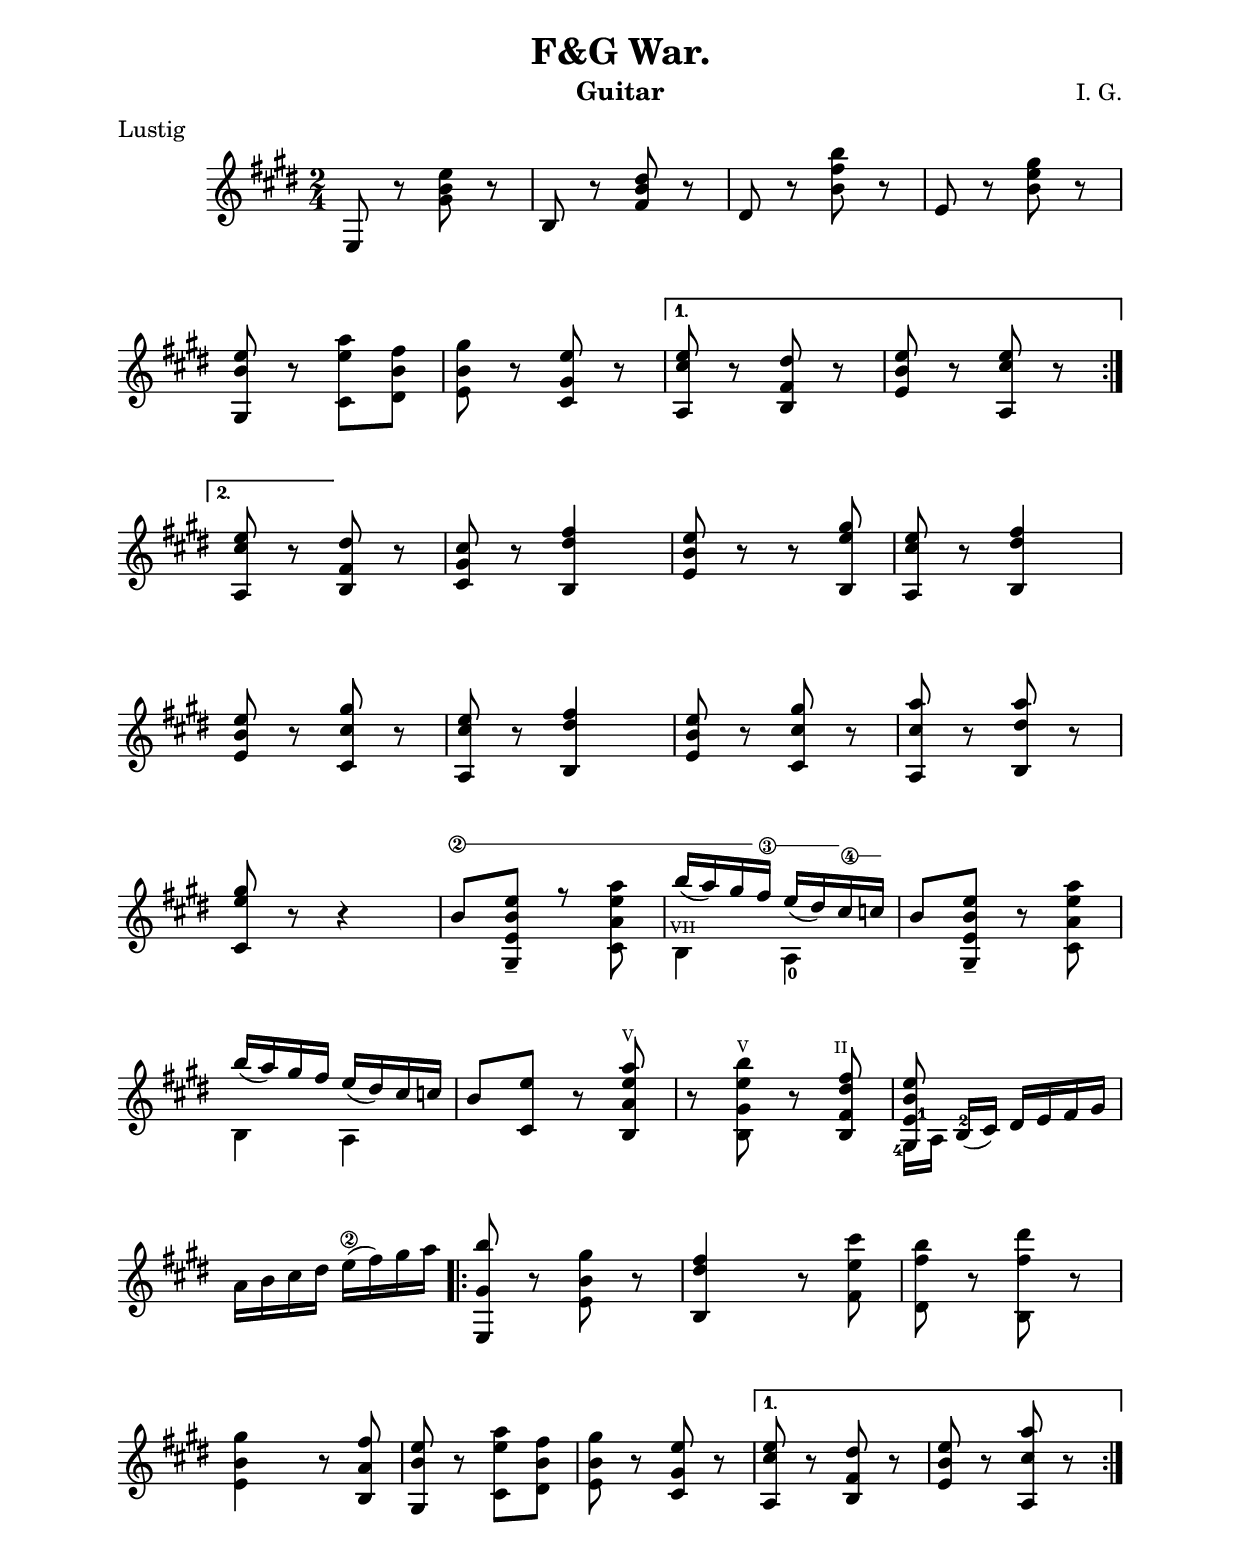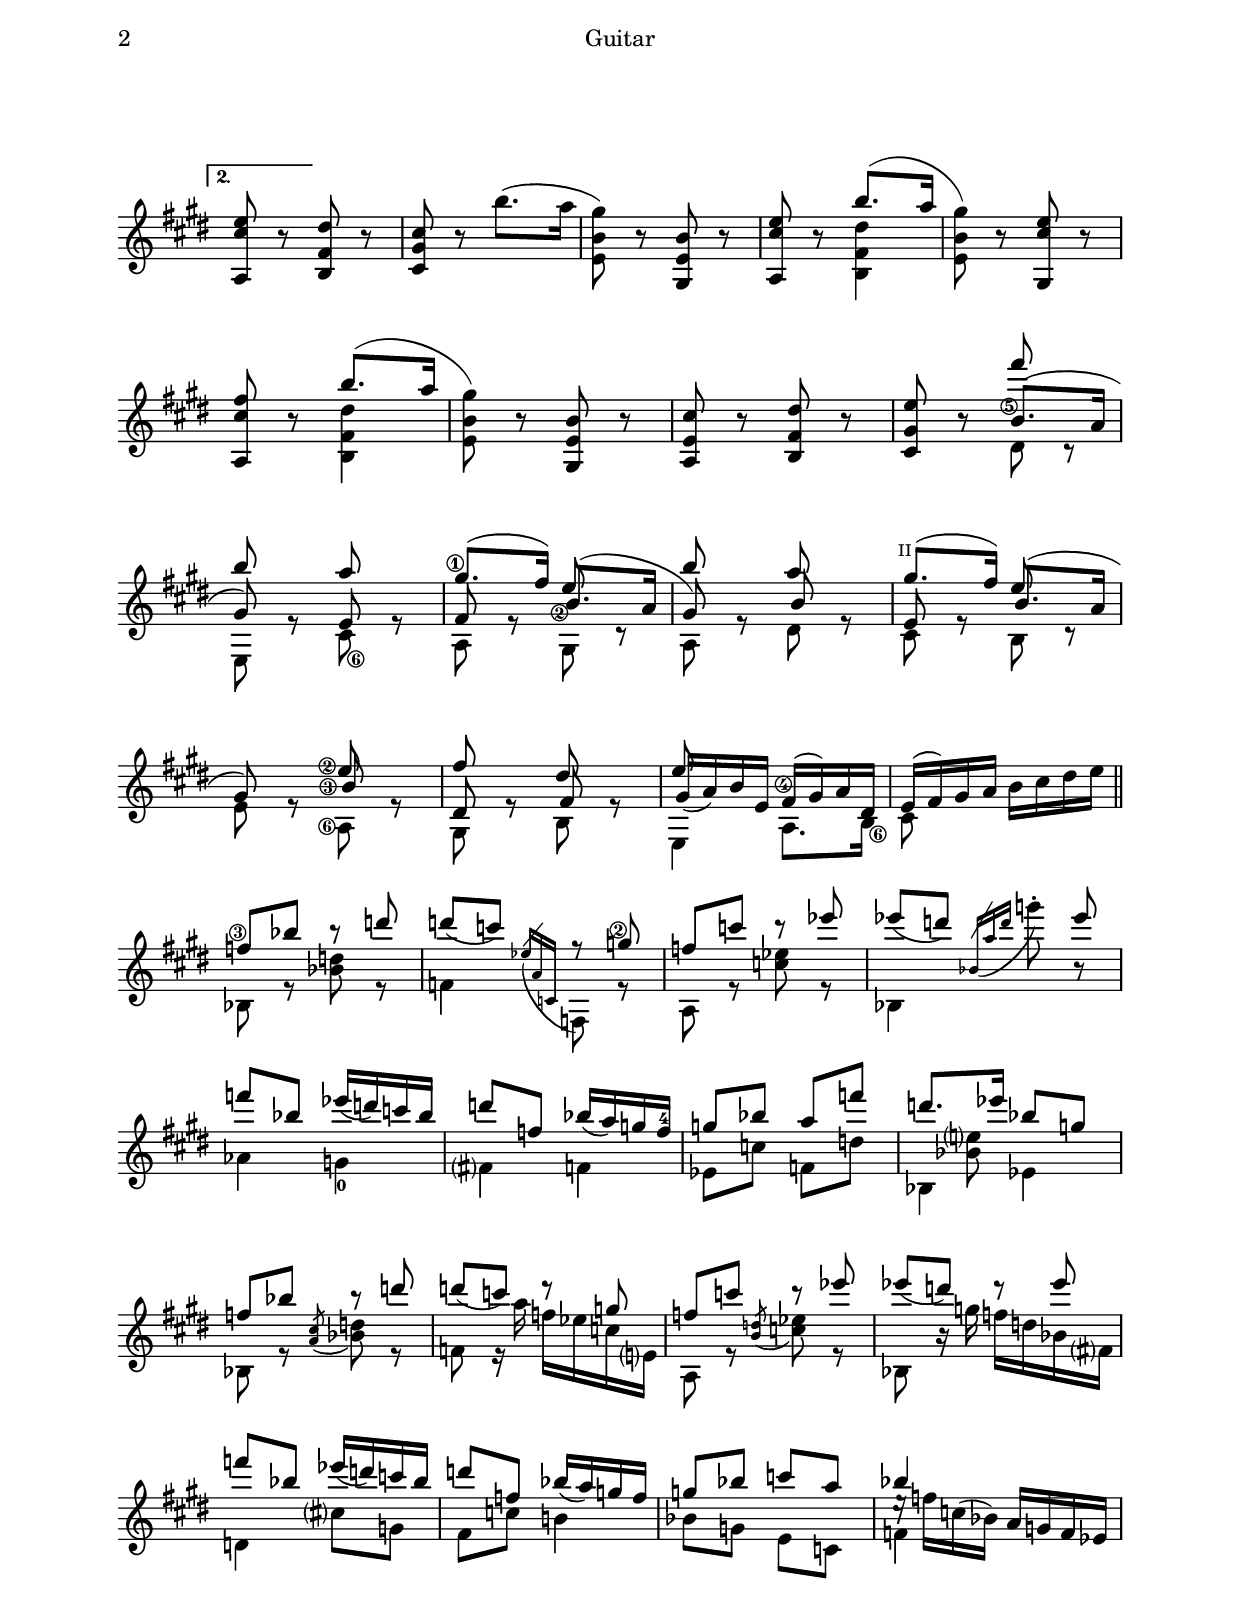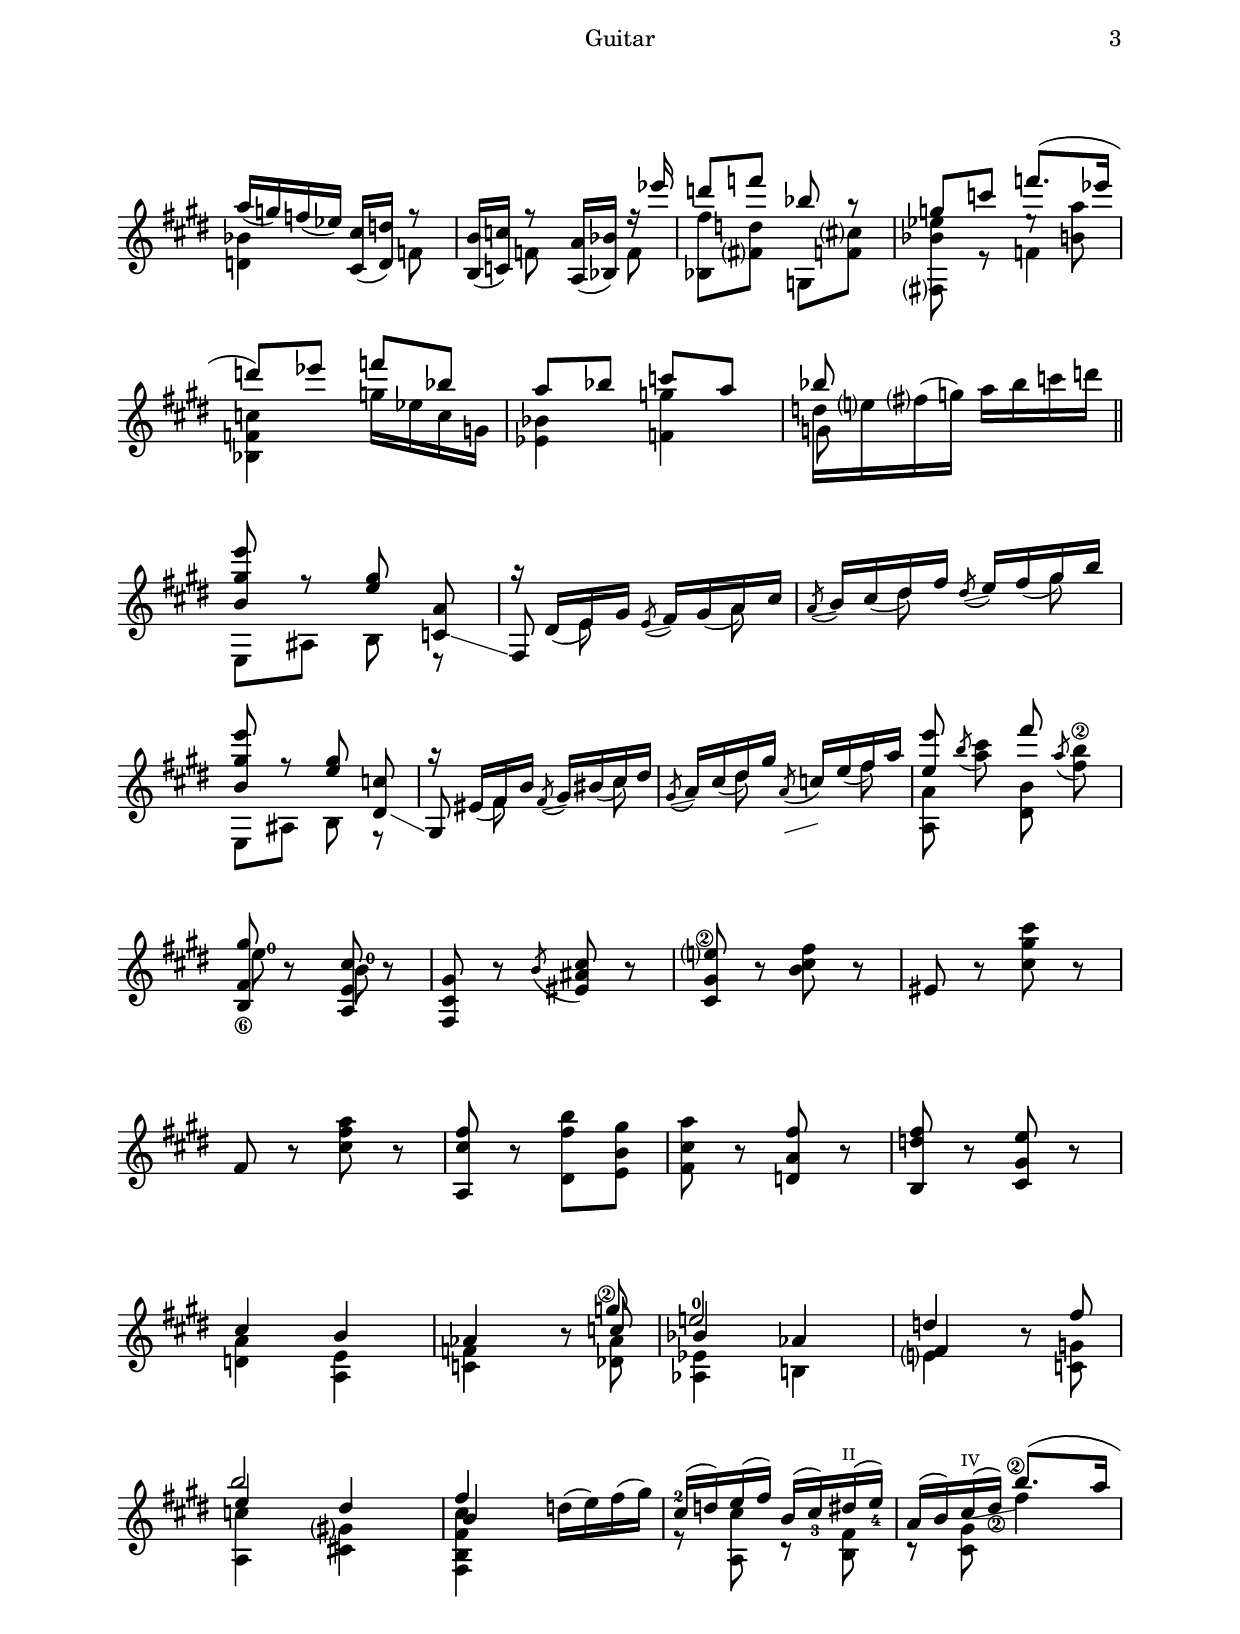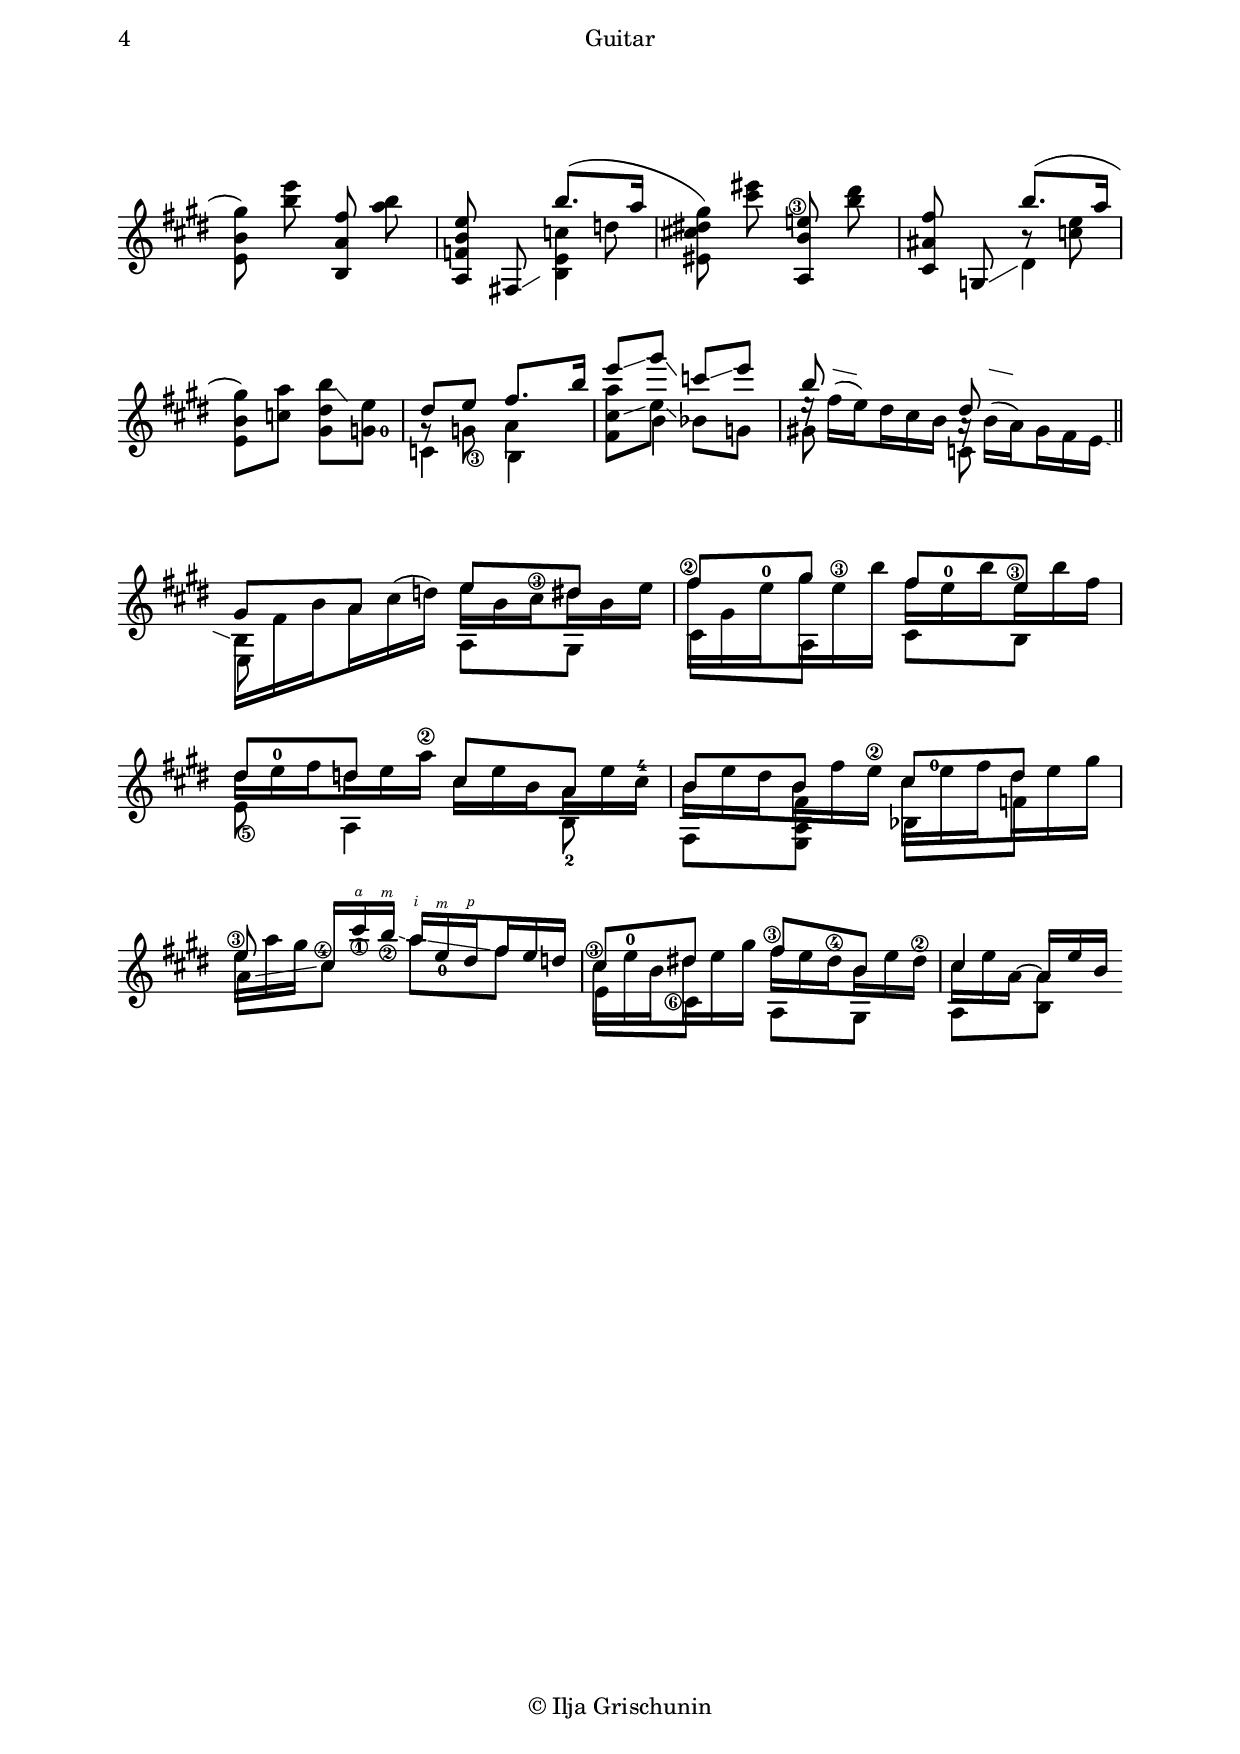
\version "2.19.15"

\language "deutsch"

\header {
  title = "F&G War."
  instrument = "Guitar"
  meter = "Lustig"
  composer = "I. G."
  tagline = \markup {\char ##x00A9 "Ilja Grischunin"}
}

\paper {
  #(set-paper-size "a4")
  top-system-spacing.basic-distance = #25
  top-markup-spacing.basic-distance = #8
  markup-system-spacing.basic-distance = #8
  system-system-spacing.basic-distance = #20
  last-bottom-spacing.basic-distance = #24
  left-margin = 20
  right-margin = 20
  %two-sided = ##t
  %inner-margin = 25
  %outer-margin = 15
}

\layout {
  \context {
    \Score
    proportionalNotationDuration = #(ly:make-moment 1/16)
    \remove "Bar_number_engraver"
  }
  \context {
    \Staff \RemoveEmptyStaves
    \override VerticalAxisGroup.remove-first = ##t
  }
}

\version "2.19.15"

\language "deutsch"

slash =
#(define-music-function (parser location ang stem-fraction protrusion)
   (number? number? number?)
   (remove-grace-property 'Voice 'Stem 'direction) ; necessary?
   #{
     \once \override Stem #'stencil =
     #(lambda (grob)
        (let* ((X-parent (ly:grob-parent grob X))
               (is-rest? (ly:grob? (ly:grob-object X-parent 'rest))))
          (if is-rest?
              empty-stencil
              (let* ((ang (degrees->radians ang))
                     ; We need the beam and its slope so that slash will
                     ; extend uniformly past the stem and the beam
                     (beam (ly:grob-object grob 'beam))
                     (beam-X-pos (ly:grob-property beam 'X-positions))
                     (beam-Y-pos (ly:grob-property beam 'positions))
                     (beam-slope (/ (- (cdr beam-Y-pos) (car beam-Y-pos))
                                   (- (cdr beam-X-pos) (car beam-X-pos))))
                     (beam-angle (atan beam-slope))
                     (stem-Y-ext (ly:grob-extent grob grob Y))
                     ; Stem.length is expressed in half staff-spaces
                     (stem-length (/ (ly:grob-property grob 'length) 2.0))
                     (dir (ly:grob-property grob 'direction))
                     ; if stem points up. car represents segment of stem
                     ; closest to notehead; if down, cdr does
                     (stem-ref (if (= dir 1) (car stem-Y-ext) (cdr stem-Y-ext)))
                     (stem-segment (* stem-length stem-fraction))
                     ; Where does slash cross the stem?
                     (slash-stem-Y (+ stem-ref (* dir stem-segment)))
                     ; These are values for the portion of the slash that
                     ; intersects the beamed group.
                     (dx (/ (- stem-length stem-segment)
                           (- (tan ang) (* dir beam-slope))))
                     (dy (* (tan ang) dx))
                     ; Now, we add in the wings
                     (protrusion-dx (* (cos ang) protrusion))
                     (protrusion-dy (* (sin ang) protrusion))
                     (x1 (- protrusion-dx))
                     (y1 (- slash-stem-Y (* dir protrusion-dy)))
                     (x2 (+ dx protrusion-dx))
                     (y2 (+ slash-stem-Y
                           (* dir (+ dy protrusion-dy))))
                     (th (ly:staff-symbol-line-thickness grob))
                     (stil (ly:stem::print grob)))

                (ly:stencil-add
                 stil
                 (make-line-stencil th x1 y1 x2 y2))))))
   #})

slashI = {
  \slash 50 0.6 1.0
}

slashII = {
  \slash 45 0.5 0.8
}

slashIII = {
  \slash 60 0.8 1.2
}

stringNumberSpanner =
#(define-music-function (parser location StringNumber) (string?)
   #{
     \override TextSpanner.style = #'solid
     \override TextSpanner.font-size = #-5
     \override TextSpanner.bound-details.left.stencil-align-dir-y = #CENTER
     \override TextSpanner.bound-details.left.text = \markup { \circle \number #StringNumber }
   #})

FO = #(define-music-function (parser location offsetX offsetY)(number? number?)
        #{
          \once \override Voice.Fingering.extra-offset = #(cons offsetX offsetY)
        #})
#(define RH rightHandFinger)
glissandoSkipOn = {
  \override NoteColumn.glissando-skip = ##t
  \override NoteHead.no-ledgers = ##t
}
glissandoSkipOff = {
  \revert NoteColumn.glissando-skip
  \revert NoteHead.no-ledgers
}


guitarMusic = \relative {
  \clef treble
  \key e \major
  \time 2/4
  %\override Staff.TimeSignature #'stencil = ##f
  \override Fingering #'staff-padding = #'()
  \override Score.VoltaBracketSpanner.Y-offset = 7
  \repeat volta 2 {
    e8 r <gis' h e> r h, r <fis' h dis> r
    dis r <h' fis' h> r e, r <h' e gis> r
    <gis, h' e> r <cis e' a> <dis h' fis'> <e h' gis'> r <cis gis' e'> r
  }
  \alternative {
    {
      <a cis' e> r
      \set Score.repeatCommands = #'((volta #f))
      <h fis' dis'> r <e h' e> r <a, cis' e> r
    }
    {
      <a cis' e> r \noBreak
    }
  }
  <h fis' dis'> r <cis gis' cis> r <h dis' fis>4
  <e h' e>8 r r <h e' gis> <a cis' e> r <h dis' fis>4
  <e h' e>8 r <cis cis' gis'> r <a cis' e> r <h dis' fis>4
  <e h' e>8 r <cis cis' gis'> r <a cis' a'> r <h dis' a'> r
  <cis e' gis> r r4
  <<
    {
      \stringNumberSpanner "2"
      \textSpannerUp
      \once\override TextSpanner.extra-offset = #'(0 . -0.5)
      \once\override TextSpanner #'(bound-details right padding) = #2
      h'8\startTextSpan <gis, e' h' e>_- r s
      h''16_( a) gis
      \stringNumberSpanner "3"
      \once\override TextSpanner.extra-offset = #'(0.5 . 0)
      \once\override TextSpanner #'(bound-details right padding) = #2
      fis\stopTextSpan\startTextSpan e_( dis)
      \stringNumberSpanner "4"
      \once\override TextSpanner.extra-offset = #'(0.5 . 0.5)
      cis\stopTextSpan\startTextSpan c\stopTextSpan
    }
    \\
    {
      s4. <cis, a' e' a>8
      \override TextScript.extra-offset = #'(-0.5 . 6)
      h4-\markup{\teeny VII} \FO #'0.2 #'0.2 a-0
    }
  >>
  h'8 <gis, e' h' e>-- r <cis a' e' a>
  <<
    {
      h''16_( a) gis fis e_( dis) cis c
    }
    \\
    {
      h,4                      a
    }
  >>
  h'8 <cis, e'> r <h a' e' a>^\markup{\teeny V}
  r <h gis' e' h'>^\markup{\teeny V}
  \override TextScript.extra-offset = #'(-0.5 . -1)
  r <h fis' dis' fis>^\markup{\teeny II}
  <<
    {
      \FO #'1.2 #'-4.5 <gis e'-1 h' e>8
    }
    \\
    {
      \FO #'-1.2 #'3.5 gis16[-4 a]
    }
  >>
  \FO #'0 #'-3.2 h16(-2 cis) dis e fis gis a h cis dis e(\2 fis) gis a
  \repeat volta 2 {
    <e,, gis' h'>8 r <e' h' gis'> r <h dis' fis>4 r8 <fis' e' cis'>
    <dis fis' h> r <h fis'' dis'> r <e h' gis'>4 r8 <h a' fis'>
    <gis h' e> r <cis e' a> <dis h' fis'> <e h' gis'> r <cis gis' e'> r
  }
  \alternative{
    {
      <a cis' e> r
      \set Score.repeatCommands = #'((volta #f))
      <h fis' dis'> r <e h' e> r <a, cis' a'> r \break
    }
    {
      <a cis' e> r \noBreak
    }
  }
  <h fis' dis'> r <cis gis' cis> r h''8.( a16
  <e, h' gis'>8) r <gis, e' h'> r <a cis' e> r
  <<
    {
      \once\override Slur.positions = #'(0 . 1)
      \shape #'((0 . 0) (0.8 . 0.5) (0 . 0) (0 . 0)) Slur
      h''8.( a16 \stemDown <e, h' gis'>8)
    }
    \\
    {
      <h fis' dis'>4 s8
    }
  >>
  r8 <gis cis' e> r <a cis' fis> r
  <<
    {
      \once\override Slur.positions = #'(0 . 1)
      \shape #'((0 . 0) (0.8 . 0.5) (0 . 0) (0 . 0)) Slur
      h''8.( a16 \stemDown <e, h' gis'>8)
    }
    \\
    {
      <h fis' dis'>4 s8
    }
  >>
  r8 <gis e' h'> r <a e' cis'> r <h fis' dis'> r
  <cis gis' e'> r
  <<
    {
      \once\override Slur.positions = #'(0 . 1)
      \once\override StringNumber.extra-offset = #'(-0.8 . -3.5)
      h'8.(\5 a16 gis8) s e s fis s
      \once\override Slur.positions = #'(0 . 1)
      \once \override NoteColumn.force-hshift = #.3
      \once\override Beam.positions = #'(3.5 . 3)
      \once\override StringNumber.extra-offset = #'(-1.3 . -6)
      h8.(\2 a16 gis8) s
      \once \override NoteColumn.force-hshift = #.3
      h s e, s
      \once\override Slur.positions = #'(0 . 1)
      \once \override NoteColumn.force-hshift = #.3
      \once\override Beam.positions = #'(3.5 . 3)
      h'8.( a16 gis8) s
      \once \override NoteColumn.force-hshift = #.3
      \set stringNumberOrientations = #'(left)
      h\3 s dis, s
      \override NoteColumn.force-hshift = #.3
      fis s
      \once\override Beam.positions = #'(3 . 2.7)
      gis16_(
      \revert NoteColumn.force-hshift
      a) h e,
    }
    \\
    {
      \voiceOne
      fis''8 s h, s a s
      \once\override StringNumber.extra-offset = #'(-0.6 . -3)
      gis8.(\1 fis16)
      e8 s h' s a s
      \override TextScript.extra-offset = #'(-0.5 . -2)
      gis8.(^\markup{\teeny II} fis16)
      e8 s s4
      \set stringNumberOrientations = #'(left)
      \once\override StringNumber.extra-offset = #'(0.3 . 0.5)
      e8\2 s fis s dis s e
    }
    \\
    {
      \voiceTwo
      dis,8 r e, r
      \once\override StringNumber.extra-offset = #'(1 . 2)
      cis'_\6 r a r gis r a r dis r cis r h r e r
      \once\override StringNumber.extra-offset = #'(-1.7 . 4.5)
      a,_\6 r gis r h r
      e,4
    }
  >>
  <<
    {
      \unset stringNumberOrientations
      \once\override StringNumber.extra-offset = #'(-0.5 . -3.5)
      fis'16(\4 gis) a dis, e( fis) gis a
    }
    \\
    {
      a,8.
      \once\override StringNumber.extra-offset = #'(1 . 3.5)
      h16_\6 cis8 s
    }
  >>
  h'16 cis dis e
  \bar "||"
  \break
  %\key b \major
  \tag #'Partitur {
    \newSpacingSection
    \override Score.SpacingSpanner.base-shortest-duration = #(ly:make-moment 1/32)
  }
  <<
    {
      \once\override StringNumber.extra-offset = #'(-0.6 . -3.5)
      f8\3 b r d d_( c) r
      \once\override StringNumber.extra-offset = #'(-0.6 . -3)
      g\2 f c' r es es_( d) s es
      f b, es16_( d) c b d8 f, b16_( a) g
      \once\override Fingering.extra-offset = #'(0 . -3.2)
      f-4
      g8 b a f'
    }
    \\
    {
      b,,,8 r <b' d> r f4
      %\once\override Slur.direction = #DOWN
      \once\override Slur.positions = #'(1 . -4)
      \stemUp
      \acciaccatura {\slashI es'16[ a, c,]}
      \stemDown
      f,8 r
      a r <c' es> r b,4
      %\once\override Slur.direction = #DOWN
      \shape #'((0.3 . 0.3) (0 . -0.3) (0.6 . -0.2) (1 . 0.2)) Slur
      \stemUp
      \acciaccatura {\slashIII b'16[ a' d]}
      \stemDown
      g8^. h,,\rest
      as4 g-0 fis? f es8 c' f, d'
    }
  >>
  <<
    {
      d'8. es16
    }
    \\
    {
      s8 <b, e?>
    }
    \\
    {
      \voiceTwo
      b,4
    }
  >>
  <<
    {
      b''8 g
    }
    \\
    {
      es,4
    }
  >>
  <<
    {
      f'8 b r d d_( c) r g f c' r es es_( d) r es
      f b, es16_( d) c b d8 f, b16_( a) g f
      g8 b c a
    }
    \\
    {
      b,,8 r \stemUp \acciaccatura <a' cis> \stemDown <b d> r f8 r16 a'
      f es c e,? a,8 r \stemUp \acciaccatura <h' d> \stemDown <c es> r
      b,8 b'16\rest g'
      f d b fis? d4 cis'?8 g fis c' h!4 b8 g e c
    }
  >>
  <<
    {
      b''4
    }
    \\
    {
      e,16\rest f c\glissando^( b)
    }
    \\
    {
      \voiceTwo
      f4
    }
  >>
  a16 g f es
  <<
    {
      a'_( g) f_( es) <cis, cis'>16_( <d d'>) r8
      <h h'>16_( <c c'>) r8 <a a'>16_( <b b'>) r16 es''
      d8 f b, r g c
    }
    \\
    {
      <d,, b'>4 s8 f s f s f
      <b, fis''> <fis'? d'> g, <f' cis'?> <fis,? b' es> r
    }
  >>
  <<
    {
      f'''8.( es16 d8) es
    }
    \\
    {
      e,8\rest <h a'> s4
    }
    \\
    {
      \voiceTwo
      f4 <b, f' c'>4
    }
  >>
  <<
    {
      f'''8 b, a b c a
    }
    \\
    {
      g16 es c g <es b'>4 <f g'>
    }
  >>
  <<
    {
      b'8 s
    }
    \\
    {
      d,16 e? fis?^( g)
    }
    \\
    {
      \voiceTwo
      \once \override NoteColumn.force-hshift = #0.3
      g,8 s
    }
  >>
  a'16 b c d
  \bar "||"
  \break
  \tag #'Partitur {
    \newSpacingSection
    \revert Score.SpacingSpanner.base-shortest-duration
  }
  <<
    {
      <h, gis' e'>8 r <e gis>
    }
    \\
    {
      e,,8 ais h
    }
  >>
  <<
    {

      s8 r16 dis_([ e) gis]
    }
    \\
    {
      r8 s e
    }
    \\
    {
      <c a'>8\glissando fis, s
    }
  >>
  <<
    {
      \override Slur.direction = #DOWN
      \once\override Slur.positions = #'(2.5 . 3.5)
      \acciaccatura e'8-\markup {
        \postscript #"0.5 -5.3 moveto 2.3 0.5 rlineto stroke"
      }
      fis16 gis_( a) cis
      \once\override Slur.positions = #'(2.5 . 3.5)
      \acciaccatura a8-\markup {
        \postscript #"0.5 -3.8 moveto 2.3 0.5 rlineto stroke"
      }
      h16 cis_( dis) fis
      \once\override Slur.positions = #'(2.5 . 3.5)
      \acciaccatura dis8-\markup {
        \postscript #"0.5 -2.3 moveto 2.3 0.5 rlineto stroke"
      }
      e16 fis( gis) h
    }
    \\
    {
      s8 a, s dis s gis
    }
  >>
  <<
    {
      <h, gis' e'>8 r <e gis>
    }
    \\
    {
      e,,8 ais h
    }
  >>
  <<
    {

      s8 r16 eis_([ fis) h]
    }
    \\
    {
      r8 s fis
    }
    \\
    {
      <dis c'>8\glissando gis, s
    }
  >>
  <<
    {
      \override Slur.direction = #DOWN
      \once\override Slur.positions = #'(2.5 . 3.5)
      \acciaccatura fis'8-\markup {
        \postscript #"0.5 -4.8 moveto 2.3 0.5 rlineto stroke"
      }
      gis16 his( cis) dis
      \once\override Slur.positions = #'(2.5 . 3.5)
      \acciaccatura gis,8-\markup {
        \postscript #"0.5 -4.3 moveto 2.3 0.5 rlineto stroke"
      }
      a16 cis( dis) gis
      \once\override Slur.positions = #'(2.5 . 3.5)
      \tag #'Part {
        \acciaccatura a,8-\markup {
          \postscript #"0.5 -7 moveto 3.2 0.9 rlineto stroke"
        }
        c16 e( fis) a
      }
      \tag #'Partitur {
        \acciaccatura a,8-\markup {
          \postscript #"0.5 -3.8 moveto 3.2 0.8 rlineto stroke"
        }
        c16 e( fis) a
      }
    }
    \\
    {
      s8 cis, s dis s fis
    }
  >>
  <<
    {
      <e e'>8
    }
    \\
    {
      <a,, a'>8
    }
  >>
  \acciaccatura h''8 <a cis>
  <<
    {
      fis'
    }
    \\
    {
      <dis,, h'>
    }
  >>
  \acciaccatura a'' <fis h\2>
  <<
    {
      <h,,_\6 fis' gis'>
    }
    \\
    {
      \once \override NoteColumn.force-hshift = #1.3
      \once\override Fingering.extra-offset = #'(1.2 . -1)
      e'^0
    }
  >>
  r
  <<
    {
      <a,, e' cis'>
    }
    \\
    {
      \once \override NoteColumn.force-hshift = #1.6
      \once\override Fingering.extra-offset = #'(0.8 . -2)
      h'^0
    }
  >>
  r
  <fis, cis' gis'> r \acciaccatura h' <eis, ais cis> r
  \once\override StringNumber.extra-offset = #'(-0.6 . -2.8)
  <cis gis' e'?\2> r
  <h' cis fis> r eis, r <cis' gis' cis> r fis, r <cis' fis a> r
  <a, cis' fis> r <dis fis' h> <e h' gis'> <fis cis' a'> r <d a' fis'> r
  <h d' fis> r <cis gis' e'> r
  <<
    {
      cis'4 h as
    }
    \\
    {
      <d, a'>4 <a e'> <c f>
    }
  >>
  r8
  <<
    {
      \override NoteColumn.force-hshift = #-0.3
      \once\override StringNumber.extra-offset = #'(-0.6 . -2.8)
      g''\2 e!2^0
      \revert NoteColumn.force-hshift
      d4
    }
    \\
    {
      \voiceOne
      %\tweak Accidental.extra-offset #'(0.5 . 0)
      c8 b4 as
      \once\override NoteColumn.force-hshift = #0.8
      fis
    }
    \\
    {
      \voiceTwo
      <des as'>8 <as es'>4 h! e?
    }
  >>
  r8
  <<
    {
      fis'
    }
    \\
    {
      <c, g'>
    }
  >>
  <<
    {
      \once\override NoteColumn.force-hshift = #-0.3
      h''2 fis4
    }
    \\
    {
      \voiceOne
      e4 dis
      \once\override NoteColumn.force-hshift = #0.6
      h
    }
    \\
    {
      \voiceTwo
      <a, c'>4 <\tweak Accidental.extra-offset #'(2.5 . 0) cis! gis'?> <fis, h fis' cis'>
    }
  >>
  d''16( e) fis( gis)
  <<
    {
      \override Fingering.staff-padding = #'()
      \once\override Fingering.extra-offset = #'(-0.2 . -3)
      cis,^2( \tweak AccidentalPlacement.right-padding #0 d) e( fis)
      h,( cis_3) \tweak AccidentalPlacement.right-padding #0 dis( e_4)
      a,( h)
      \tag #'Part {
        cis(-\markup {
          \postscript #"0.5 -2.6 moveto 4.8 0.9 rlineto stroke"
        }
        \once\override StringNumber.extra-offset = #'(0.2 . -6.2)
        dis\2) \stemDown fis4
      }
      \tag #'Partitur {
        cis16(-\markup {
          \postscript #"0.5 -2.6 moveto 6.3 0.9 rlineto stroke"
        }
        \once\override StringNumber.extra-offset = #'(0.2 . -6.2)
        dis\2) \stemDown fis4
      }
      \stemNeutral
    }
    \\
    {
      r8 <a,, cis'> r <h fis'>^\markup{\teeny II} r <cis gis'>^\markup{\teeny IV}
      \stemUp
      \once\override Slur.positions = #'(0 . 1)
      \shape #'((0 . 0) (0.8 . 0.5) (0 . 0) (0 . 0)) Slur
      \once\override StringNumber.extra-offset = #'(-0.6 . -2.8)
      h''8.\2^( a16
      \stemDown
      <e, h' gis'>8)
      )
    }
  >>
  <h'' e>8 <h,, a' fis'> <a'' h>\noBeam
  <a,, f' h e>
  <<
    {
      s8
      \once\override Slur.positions = #'(0 . 1)
      \shape #'((0 . 0) (0.8 . 0.5) (0 . 0) (0 . 0)) Slur
      h''8.( a16 \stemDown
      <
      \tweak AccidentalPlacement.right-padding #-1
      \tweak Accidental.extra-offset #'(1 . 0)
      eis,
      \tweak Accidental.extra-offset #'(-0.3 . 0)
      cis'!
      \tweak Accidental.extra-offset #'(-0.7 . 0)
      dis! gis
      >8)
    }
    \\
    {
      s8 s d'
    }
    \\
    {
      fis,,!\glissando \stemDown<h e c'>4 s8
    }
  >>
  <cis'' eis>8
  \once\override StringNumber.extra-offset = #'(-0.6 . -2.8)
  <a,, h' e!\3> <h'' dis>\noBeam
  <cis,, ais' fis'>
  <<
    {
      s8
      \once\override Slur.positions = #'(0 . 1)
      \shape #'((0 . 0) (0.8 . 0.5) (0 . 0) (0 . 0)) Slur
      h''8.( a16
      \stemDown
      <e, h' gis'>8)<c' a'>
    }
    \\
    {
      s8 h\rest <c e>
    }
    \\
    {
      g,\glissando \stemDown dis'4
    }
  >>
  \set glissandoMap = #'((2 . 1))
  <gis dis' h'>8\glissando
  \set fingeringOrientations = #'(right)
  <g-0 e'>
  <<
    {
      dis' e fis8. h16
    }
    \\
    {
      g,8\rest
      \once\override StringNumber.extra-offset = #'(0.6 . -7)
      g\3 a4
    }
    \\
    {
      \voiceTwo
      c,4
      \once\override NoteColumn.force-hshift = #0.2
      h
    }
  >>
  <<
    {
      e''8\glissando gis\glissando c,\glissando e
    }
    \\
    {
      \set glissandoMap = #'((1 . 0))
      <fis,, cis' a'>\glissando
      \unset glissandoMap
      e'\glissando b g
    }
    \\
    {
      \voiceTwo
      s8
      \once\override NoteColumn.force-hshift = #0.2
      h4 s8
    }
  >>
  \tag #'Part {
    \newSpacingSection
    \override Score.SpacingSpanner.base-shortest-duration = #(ly:make-moment 1/64)
  }
  <<
    {
      h' s dis, s
      \bar "||" \break
      gis, a
    }
    \\
    {
      \override TupletNumber #'transparent = ##t
      \override TupletBracket #'bracket-visibility = ##f
      \tuplet 3/2 8 {
        \set subdivideBeams = ##t
        \set baseMoment = #(ly:make-moment 1/8)
        \set beatStructure = #'(2 2 2 2)
        e'16\rest
        \once\override Slur.positions = #'(3.5 . 3)
        \tag #'Part {
          fis^(-\markup {
            \postscript #"0.5 7.5 moveto 2.3 -0.5 rlineto stroke"
          }
          e)
        }
        \tag #'Partitur {
          fis^(-\markup {
            \postscript #"0.7 7.5 moveto 3 -0.5 rlineto stroke"
          }
          e)
        }
        dis cis h a\rest
        \once\override Slur.positions = #'(1.5 . 1)
        \tag #'Part {
          h^(-\markup {
            \postscript #"0.5 7.5 moveto 2.3 -0.5 rlineto stroke"
          }
          a)
        }
        \tag #'Partitur {
          h^(-\markup {
            \postscript #"0.7 7.5 moveto 3 -0.5 rlineto stroke"
          }
          a)
        }
        gis fis
        \override Glissando.breakable = ##t
        \override Glissando.after-line-breaking = ##t
        e\glissando
        \tag #'Partitur {
          \newSpacingSection
          \override Score.SpacingSpanner.base-shortest-duration = #(ly:make-moment 1/64)
        }
        \once\override Beam.positions = #'(-10 . -4)
        h fis' h a cis^( d)
      }
    }
    \\
    {
      \voiceTwo
      gis,!8 s c, s
      \once\override NoteColumn.force-hshift = #0.2
      e, s
    }
  >>
  <<
    {
      \override Fingering #'staff-padding = #'()
      e''8 dis fis gis fis e
      \once\override Beam.positions = #'(4.5 . 4.5)
      dis d
      \once\override Beam.positions = #'(4.5 . 3.5)
      cis a h h cis dis
    }
    \\
    {
      \override Fingering #'staff-padding = #'()
      \override TupletNumber #'transparent = ##t
      \override TupletBracket #'bracket-visibility = ##f
      \tuplet 3/2 8 {
        \set subdivideBeams = ##t
        \set baseMoment = #(ly:make-moment 1/8)
        \set beatStructure = #'(2 2 2 2)
        \once\override Beam.positions = #'(-2.2 . -2.2)
        e16 h
        \once\override StringNumber.extra-offset = #'(0 . -1.2)
        cis\3 dis h e
        \once\override StringNumber.extra-offset = #'(-0.5 . -0.3)
        fis\2 gis, e'^0 gis e\3 h' fis e^0 h'
        \once\override StringNumber.extra-offset = #'(-0.5 . -0.3)
        e,\3 h' fis dis e^0 fis d e a\2 cis, e h a e' cis^4
        \once\override Beam.positions = #'(-2.7 . -3.5)
        h e dis h fis' e\2 cis
        \once\override Fingering.extra-offset = #'(-1.2 . -1)
        e^0 fis dis e gis
      }
    }
    \\
    {
      \voiceTwo
      a,,8 gis
      \override NoteColumn.force-hshift = #0.2
      \once\override Beam.positions = #'(-7 . -7.5)
      cis a
      \revert NoteColumn.force-hshift
      cis h
      \once\override StringNumber.extra-offset = #'(0.5 . 1.8)
      e_\5 a,4 h8-2 fis
      \once\override NoteColumn.force-hshift = #0.2
      <e a fis'>
      \override NoteColumn.force-hshift = #0.2
      \once\override Beam.positions = #'(-7 . -6.5)
      b' f'
      \revert NoteColumn.force-hshift
    }
  >>
  <<
    {
      e'8
      \override TupletNumber #'transparent = ##t
      \override TupletBracket #'bracket-visibility = ##f
      \tuplet 3/2 8 {
        \set subdivideBeams = ##t
        \set baseMoment = #(ly:make-moment 1/8)
        \set beatStructure = #'(2 2 2 2)
        cis16[
        \set strokeFingerOrientations = #'(up)
        \override StrokeFinger.add-stem-support = ##t
        \once\override StringNumber.extra-offset = #'(0 . -5.7)
        \override StrokeFinger.extra-offset = #'(0 . -2.2)
        cis'\1\RH #4
        \once\override StringNumber.extra-offset = #'(0 . -6.3)
        h\2\RH #3 \glissando]
        \revert StrokeFinger.extra-offset
        a\RH #2 \glissando
        \glissandoSkipOn
        \once\override Fingering.extra-offset = #'(0 . 0.2)
        e_0\RH #3 dis\RH #1
        \glissandoSkipOff
        fis e d
      }
      \once\override StringNumber.extra-offset = #'(-0.5 . -3.5)
      \once\override Beam.positions = #'(4 . 5)
      cis8\3 dis!
      \once\override StringNumber.extra-offset = #'(-0.5 . -3)
      \once\override Beam.positions = #'(5 . 3.5)
      fis\3 h, cis4
    }
    \\
    {
      \override Fingering #'staff-padding = #'()
      \override TupletNumber #'transparent = ##t
      \override TupletBracket #'bracket-visibility = ##f
      \tuplet 3/2 8 {
        \set subdivideBeams = ##t
        \set baseMoment = #(ly:make-moment 1/8)
        \set beatStructure = #'(2 2 2 2)
        \once\override StringNumber.extra-offset = #'(-0.5 . -0.3)
        e16\3[ a gis]
      }
      s4.
      \tuplet 3/2 8 {
        cis,16 e^0 h dis e gis
        \once\override Beam.positions = #'(-1.7 . -2.5)
        fis e
        \once\override StringNumber.extra-offset = #'(0 . -0.6)
        dis\4 h e
        \once\override StringNumber.extra-offset = #'(0 . -0.7)
        dis\2 cis e a,^~ \stemUp a[ e' h]
      }
    }
    \\
    {
      \voiceTwo
      \override NoteColumn.force-hshift = #0.2
      \once\override Beam.positions = #'(-4 . -3.2)
      a8\glissando
      \revert NoteColumn.force-hshift
      \once\override StringNumber.extra-offset = #'(-0.5 . -1.3)
      cis\4
      \once\override Beam.positions = #'(-2 . -2.5)
      a' fis
      \override NoteColumn.force-hshift = #0.2
      \once\override Beam.positions = #'(-6 . -6.2)
      e,
      \once\override StringNumber.extra-offset = #'(-1.8 . -6.3)
      cis\6
      \revert NoteColumn.force-hshift
      a gis a <h a'>
    }
  >>
}

\version "2.19.15"

\language "deutsch"

diatonicScale = \relative { e' fis gis a h cis dis }

ossia = \relative {
  \set Staff.fontSize = #-3
  \override Staff.StaffSymbol.staff-space = #(magstep -3)
  \override Staff.StaffSymbol.thickness = #(magstep -3)
  \clef treble
  \key e \major
  \time 2/4
  %R2*50
  %R2*23
  %R2*31
  \repeat volta 2 {
    h'8-.-"E-dur" e-. r gis-. gis( fis) r cis-. h-. fis'-. r a-. a( gis) r a-.
    h-. e,-. a16( gis fis e gis8) h,-. e16( dis cis h
  }
  \alternative {
    {
      cis8) e-.
      \set Score.repeatCommands = #'((volta #f))
      dis-. h'-. gis8.( a16 e8) cis-.
    }
    {
      cis8\repeatTie e-.
    }
  }
  fis-. dis-.
  e-. r
  h'8.( a16 gis8) e-. h-. r cis-. fis-. h8.( a16 gis8) h-. e,-. r
  cis-. fis-. h8.( a16 gis8) a-. h-. e,-. dis-. e-. fis-. dis-. e-. r
  h'8.( a16 gis8) e-. h-. r cis-. fis-. h8.( a16 gis8) h-. e,-. r
  cis-. fis-. h8.( a16 gis8) a-. h-. e,-. dis-. e-. fis-. dis-. e-. r r4
  r2 \break
  \override Score.VoltaBracketSpanner.Y-offset = 7
  \repeat volta 2 {
    h8-.-"I v." e-. r gis-. gis( fis) r cis-. h-. fis'-. r a-. a( gis) r a-.
    h-. e,-. a16( gis fis e gis8) h,-. e16( dis cis h
  }
  \alternative{
    {
      cis8) e-.
      \set Score.repeatCommands = #'((volta #f))
      dis-. h'-. gis8.( a16 e8) cis-.
    }
    {
      cis8\repeatTie e-.
    }
  }
  fis-. dis-.
  e-. r
  h'8.( a16 gis8) e-. h-. r cis-. fis-. h8.( a16 gis8) h-. e,-. r
  cis-. fis-. h8.( a16 gis8) a-. h-. e,-. dis-. e-. fis-. dis-. e-. r
  h'8.( a16 gis8) e-. h-. r cis-. fis-. h8.( a16 gis8) h-. e,-. r
  cis-. fis-. h8.( a16 gis8) a-. h-. e,-. dis-. e-. fis-. dis-. e-. r r4
  r2
  \bar "||"
  \tag #'Ossia {
    \break
  }
%%%%%%%%%%%%%%%%%%%%%%%%%%%%%%
  \transpose e b, {
    \relative {
      h'8-.-"II v. B-dur" e-. r gis-. gis( fis) r cis-. h-. fis'-. r a-. a( gis) r a-.
      h-. e,-. a16( gis fis e gis8) h,-. e16( dis cis h
      cis8) e-. dis-. h'-. gis8.( a16 e8) cis-.
      h8-. e-. r gis-. gis( fis) r cis-. h-. fis'-. r a-. a( gis) r a-.
      h-. e,-. a16( gis fis e gis8) h,-. e16( dis cis h
      cis8) e-. fis-. dis-. e-. r
      h'8.( a16 gis8) e-. h-. r cis-. fis-. h8.( a16 gis8) h-. e,-. r
      cis-. fis-. h8.( a16 gis8) a-. h-. e,-. dis-. e-. fis-. dis-. e-. r r4
    }
  }
  \tag #'Ossia {
    \pageBreak
  }
  \bar "||"

%%%%%%%%%%%%%%%%%%%%%%%%%%%%%%
  h8-.-"III v. E-dur" e-. r gis-. gis( fis) r cis-. h-. fis'-. r a-. a( gis) r a-.
  h-. e,-. a16( gis fis e gis8) h,-. e16( dis cis h
  cis8) e-. dis-. h'-. gis8.( a16 e8) cis-.
  \modalTranspose e fis \diatonicScale {
    \relative {
      h'8-.-"fis-moll" e-. r gis-. gis( fis) r cis-. h-. fis'-. r a-. a( gis) r a-.
      h-. e,-. a16( gis fis e gis8) h,-. e16( dis cis h
      cis8) e-. fis-. dis-. e-. r
    }
  }
  h'8.(-"E-dur" a16 gis8) e-. h-. r cis-. fis-. h8.( a16 gis8) h-. e,-. r
  cis-. fis-. h8.( a16 gis8) a-. h-. e,-. dis-. e-. fis-. dis-. e-. r
  h'8.( a16 gis8) e-. h-. r cis-. fis-. h8.( a16 gis8) h-. e,-. r
  cis-. fis-. h8.( a16 gis8) a-. h-. e,-. dis-. e-. fis-. dis-. e-. r r4 r2
  \tag #'Ossia {
    \break
  }
%%%%%%%%%%%%%%%%%%%%%%%%%%%%%%
  %%{
  h8-.-"IV v. E-dur" e-. r gis-. gis( fis) r cis-. h-. fis'-. r a-. a( gis) r a-.
  h-. e,-. a16( gis fis e gis8) h,-. e16( dis cis h
  cis8) e-. dis-. h'-. gis8.( a16 e8) cis-.
  \tag #'Ossia {
    \break
  }
  \transpose e as {
    \relative {
      h'8-.-"As-dur" e-. r gis-. gis( fis) r cis-. h-. fis'-. r a-. a( gis) r a-.
      h-. e,-. a16( gis fis e gis8) h,-. e16( dis cis h
      cis8) e-. fis-. dis-. e-. r
    }
  }
  %%}
  %R2*15 r4
  \transpose e a {
    \relative {
      h''8.(-"A-dur" a16 gis8) e-. h-. r cis-. fis-. h8.( a16 gis8) h-. e,-. r
      cis-. fis-. h8.( a16 gis8) a-. h-. e,-. dis-. e-. fis-. dis-. e-. r

    }
  }
  h'8.(-"E-dur" a16 gis8) e-. h-. r cis-. fis-. h8.( a16 gis8) h-. e,-. r
  cis-. fis-. h8.( a16 gis8) a-. h-. e,-. dis-. e-. fis-. dis-. e-.
  r r4 r2
  \tag #'Ossia {
    \break
  }
  \transpose e c {
    \relative {
      h'8-.-"V v. C-dur" e-. r gis-. gis( fis) r cis-. h-. fis'-. r a-. a( gis) r a-.
      h-. e,-. a16( gis fis e gis8) h,-. e16( dis cis h
      cis8) e-. dis-. h'-. gis8.( a16 e8) cis-.
      h8-. e-. r gis-. gis( fis) r cis-. h-. fis'-. r a-. a( gis) r a-.
      h-. e,-. a16( gis fis e gis8) h,-. e16( dis cis h
      cis8) e-. fis-. dis-. e-. r
    }
  }
  \transpose e h {
    \relative {
      h'8.(-"H-dur" a16 gis8) e-. h-. r cis-. fis-. h8.( a16 gis8) h-. e,-. r
      cis-. fis-. h8.( a16 gis8) a-. h-. e,-. dis-. e-. fis-. dis-. e-. r r4
    }
  }
}


\score {
  \new StaffGroup <<

    \new Staff {
      \removeWithTag #'Partitur
      \guitarMusic
    }

    %\new Staff \ossia

  >>
}
